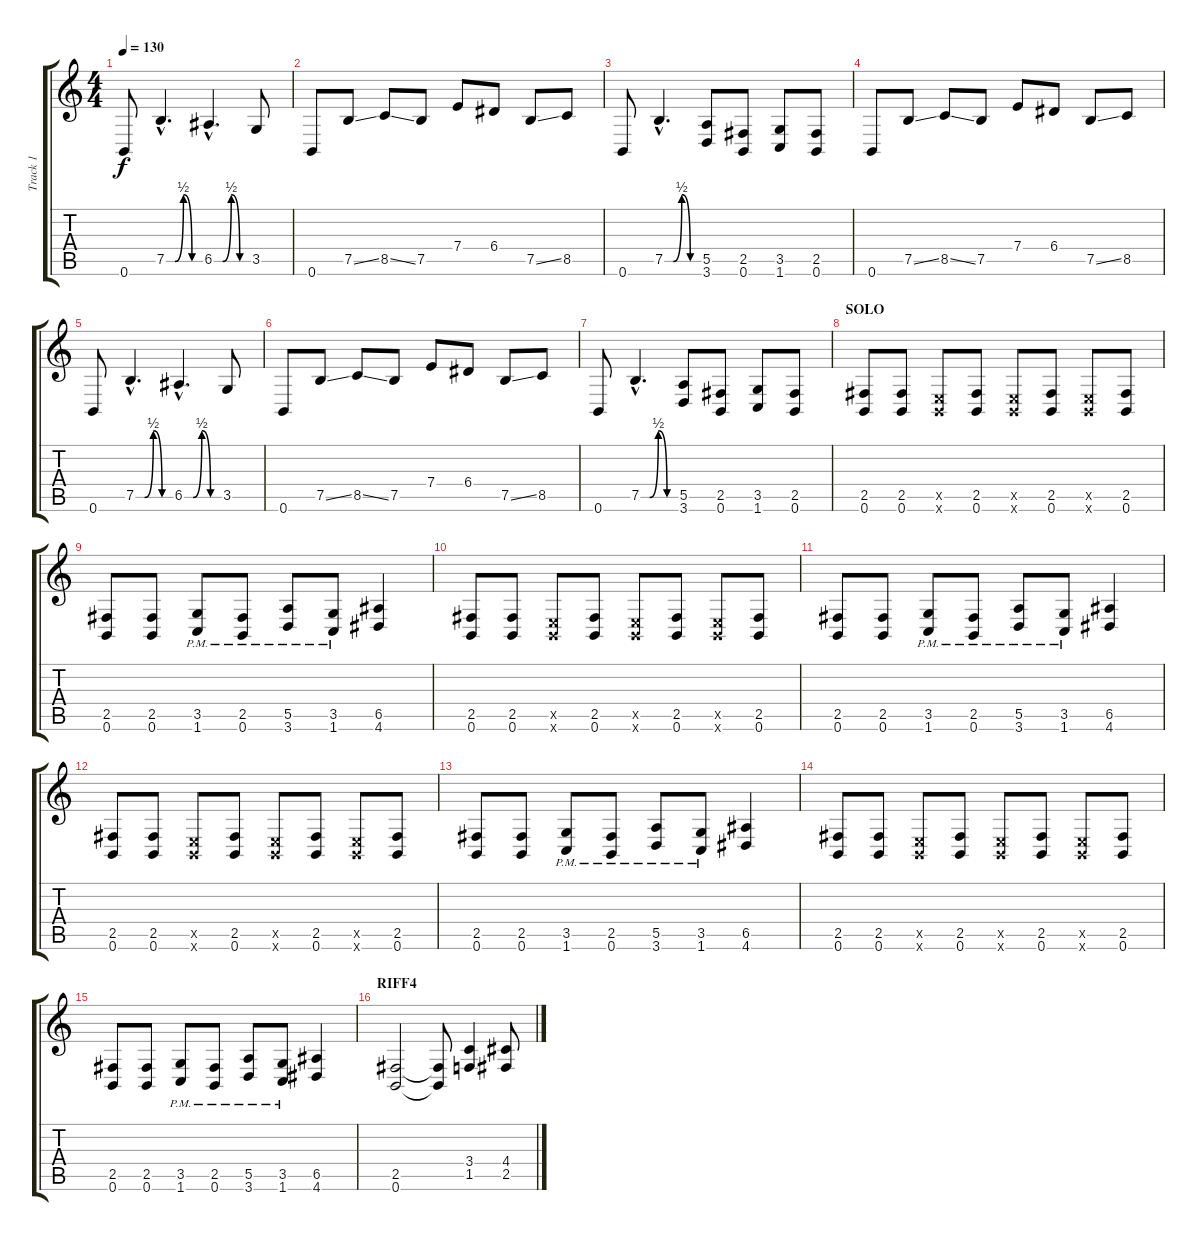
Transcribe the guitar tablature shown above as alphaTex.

\track ("Track 1" "Track 1") {instrument overdrivenguitar}
\staff {score tabs}
\tuning (B3 Gb3 D3 A2 E2 B1) {hide}
\ts (4 4)
\tempo 130
\clef g2
\ks c
0.6.8{dy f} 7.5{be (custom 0 0 15 0 30 2 45 0 60 0) hac}.4{d} 6.5{be (custom 0 0 15 0 30 2 45 0 60 0) hac}.4{d} 3.5.8 |
0.6.8 7.5{ss}.8 8.5{ss}.8 7.5.8 7.4.8 6.4.8 7.5{ss}.8 8.5.8 |
0.6.8 7.5{be (custom 0 0 15 0 30 2 45 0 60 0) hac}.4{d} (5.5 3.6).8 (2.5 0.6).8 (3.5 1.6).8 (2.5 0.6).8 |
0.6.8 7.5{ss}.8 8.5{ss}.8 7.5.8 7.4.8 6.4.8 7.5{ss}.8 8.5.8 |
0.6.8 7.5{be (custom 0 0 15 0 30 2 45 0 60 0) hac}.4{d} 6.5{be (custom 0 0 15 0 30 2 45 0 60 0) hac}.4{d} 3.5.8 |
0.6.8 7.5{ss}.8 8.5{ss}.8 7.5.8 7.4.8 6.4.8 7.5{ss}.8 8.5.8 |
0.6.8 7.5{be (custom 0 0 15 0 30 2 45 0 60 0) hac}.4{d} (5.5 3.6).8 (2.5 0.6).8 (3.5 1.6).8 (2.5 0.6).8 |
\section ("" "SOLO")
(2.5 0.6).8 (2.5 0.6).8 (0.5{x} 0.6{x}).8 (2.5 0.6).8 (0.5{x} 0.6{x}).8 (2.5 0.6).8 (0.5{x} 0.6{x}).8 (2.5 0.6).8 |
(2.5 0.6).8 (2.5 0.6).8 (3.5{pm} 1.6{pm}).8 (2.5{pm} 0.6{pm}).8 (5.5{pm} 3.6{pm}).8 (3.5{pm} 1.6{pm}).8 (6.5 4.6).4 |
(2.5 0.6).8 (2.5 0.6).8 (0.5{x} 0.6{x}).8 (2.5 0.6).8 (0.5{x} 0.6{x}).8 (2.5 0.6).8 (0.5{x} 0.6{x}).8 (2.5 0.6).8 |
(2.5 0.6).8 (2.5 0.6).8 (3.5{pm} 1.6{pm}).8 (2.5{pm} 0.6{pm}).8 (5.5{pm} 3.6{pm}).8 (3.5{pm} 1.6{pm}).8 (6.5 4.6).4 |
(2.5 0.6).8 (2.5 0.6).8 (0.5{x} 0.6{x}).8 (2.5 0.6).8 (0.5{x} 0.6{x}).8 (2.5 0.6).8 (0.5{x} 0.6{x}).8 (2.5 0.6).8 |
(2.5 0.6).8 (2.5 0.6).8 (3.5{pm} 1.6{pm}).8 (2.5{pm} 0.6{pm}).8 (5.5{pm} 3.6{pm}).8 (3.5{pm} 1.6{pm}).8 (6.5 4.6).4 |
(2.5 0.6).8 (2.5 0.6).8 (0.5{x} 0.6{x}).8 (2.5 0.6).8 (0.5{x} 0.6{x}).8 (2.5 0.6).8 (0.5{x} 0.6{x}).8 (2.5 0.6).8 |
(2.5 0.6).8 (2.5 0.6).8 (3.5{pm} 1.6{pm}).8 (2.5{pm} 0.6{pm}).8 (5.5{pm} 3.6{pm}).8 (3.5{pm} 1.6{pm}).8 (6.5 4.6).4 |
\section ("" "RIFF4")
(2.5 0.6).2 (2.5{t} 0.6{t}).8 (3.4 1.5).4 (4.4 2.5).8
